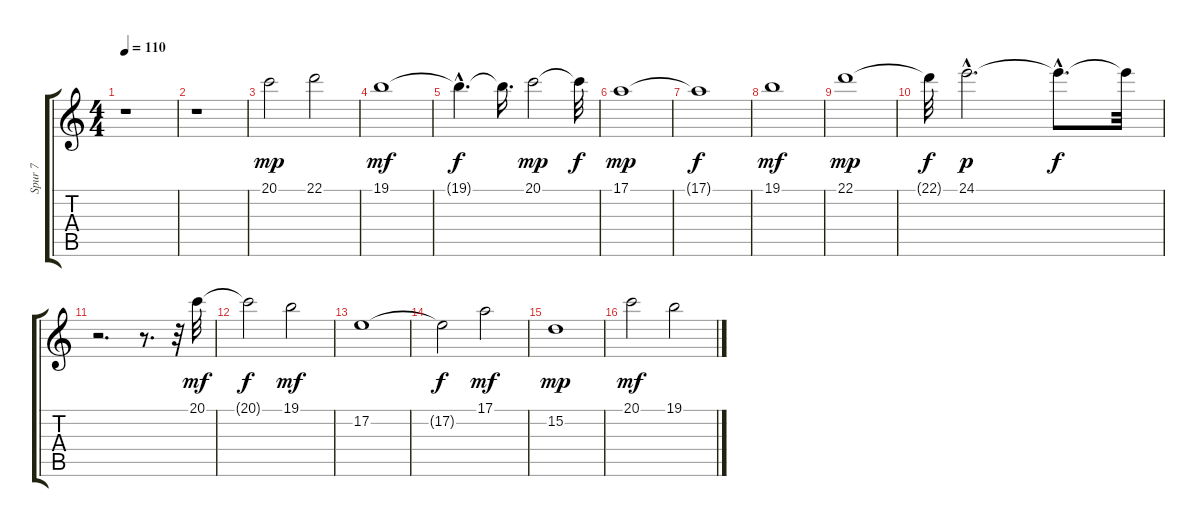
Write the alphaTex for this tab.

\track ("Spur 7" "Spur 7") {instrument stringensemble1}
\staff {score tabs}
\tuning (E4 B3 G3 D3 A2 E2) {hide}
\ts (4 4)
\tempo 110
\clef g2
\ks c
r.1{dy mf} |
r.1 |
20.1.2{dy mp} 22.1.2 |
19.1.1{dy mf} |
19.1{hac t}.4{d dy f} 19.1{t}.16{d} 20.1.2{dy mp} 20.1{t}.32{dy f} |
17.1.1{dy mp} |
17.1{t}.1{dy f} |
19.1.1{dy mf} |
22.1.1{dy mp} |
22.1{t}.32{dy f} 24.1{hac}.2{d dy p} 24.1{hac t}.8{d dy f} 24.1{t}.32 |
r.2{d} r.8{d} r.32 20.1.32{dy mf} |
20.1{t}.2{dy f} 19.1.2{dy mf} |
17.2.1 |
17.2{t}.2{dy f} 17.1.2{dy mf} |
15.2.1{dy mp} |
20.1.2{dy mf} 19.1.2
